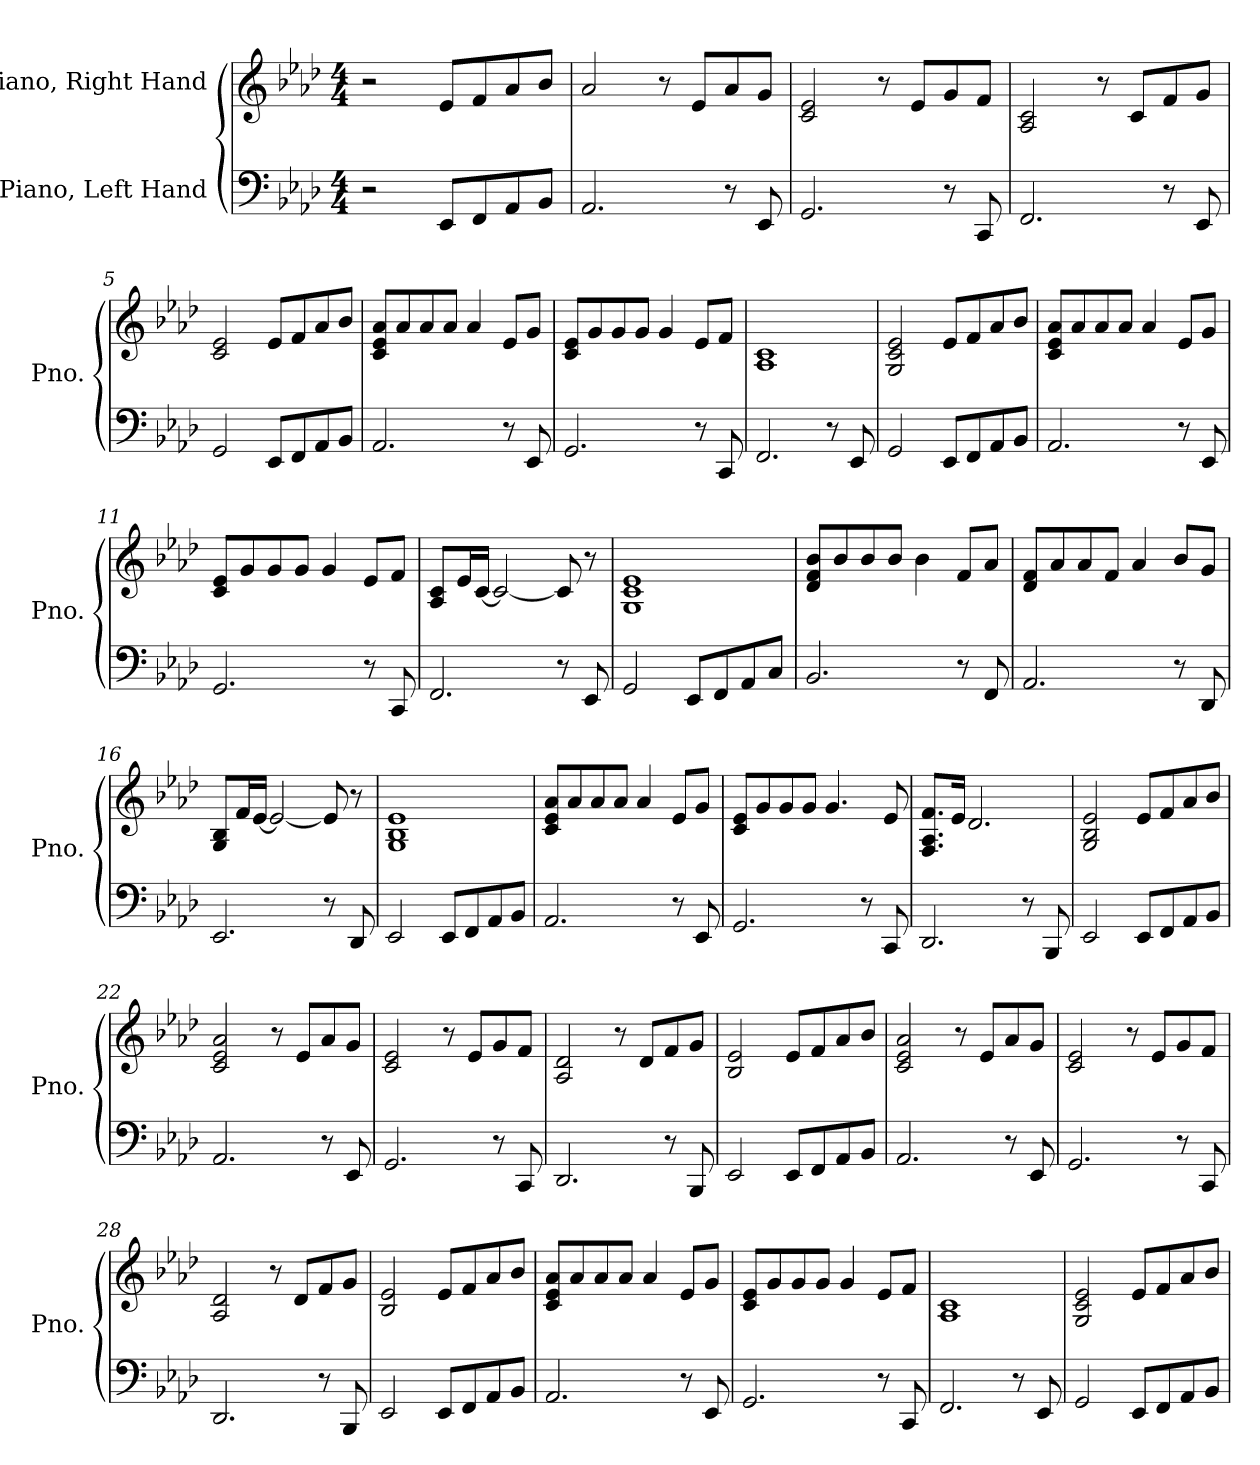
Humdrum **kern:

**kern	**kern
*part2	*part1
*staff2	*staff1
*I"Piano, Left Hand	*I"Piano, Right Hand
*I'Pno.	*I'Pno.
*clefF4	*clefG2
*k[b-e-a-d-]	*k[b-e-a-d-]
*M4/4	*M4/4
*MM120	*MM120
=1	=1
2r	2r
8EE-/L	8e-/L
8FF/	8f/
8AA-/	8a-/
8BB-/J	8b-/J
=2	=2
2.AA-/	2a-/
.	8r
.	8e-/L
8r	8a-/
8EE-/	8g/J
=3	=3
2.GG/	2c/ 2e-/
.	8r
.	8e-/L
8r	8g/
8CC/	8f/J
=4	=4
2.FF/	2A-/ 2c/
.	8r
.	8c/L
8r	8f/
8EE-/	8g/J
=5	=5
2GG/	2c/ 2e-/
8EE-/L	8e-/L
8FF/	8f/
8AA-/	8a-/
8BB-/J	8b-/J
!!LO:LB:g=z
=6	=6
2.AA-/	8c/ 8e-/ 8a-/L
.	8a-/
.	8a-/
.	8a-/J
.	4a-/
8r	8e-/L
8EE-/	8g/J
=7	=7
2.GG/	8c/ 8e-/L
.	8g/
.	8g/
.	8g/J
.	4g/
8r	8e-/L
8CC/	8f/J
=8	=8
2.FF/	1A- 1c
8r	.
8EE-/	.
=9	=9
2GG/	2G/ 2c/ 2e-/
8EE-/L	8e-/L
8FF/	8f/
8AA-/	8a-/
8BB-/J	8b-/J
=10	=10
2.AA-/	8c/ 8e-/ 8a-/L
.	8a-/
.	8a-/
.	8a-/J
.	4a-/
8r	8e-/L
8EE-/	8g/J
!!LO:LB:g=z
=11	=11
2.GG/	8c/ 8e-/L
.	8g/
.	8g/
.	8g/J
.	4g/
8r	8e-/L
8CC/	8f/J
=12	=12
2.FF/	8A-/ 8c/L
.	16e-/L
.	[16c/JJ
.	2c/_
8r	8c/]
8EE-/	8r
=13	=13
2GG/	1G 1c 1e-
8EE-/L	.
8FF/	.
8AA-/	.
8C/J	.
=14	=14
2.BB-/	8d-/ 8f/ 8b-/L
.	8b-/
.	8b-/
.	8b-/J
.	4b-\
8r	8f/L
8FF/	8a-/J
=15	=15
2.AA-/	8d-/ 8f/L
.	8a-/
.	8a-/
.	8f/J
.	4a-/
8r	8b-/L
8DD-/	8g/J
!!LO:LB:g=z
=16	=16
2.EE-/	8G/ 8B-/L
.	16f/L
.	[16e-/JJ
.	2e-/_
8r	8e-/]
8DD-/	8r
=17	=17
2EE-/	1G 1B- 1e-
8EE-/L	.
8FF/	.
8AA-/	.
8BB-/J	.
=18	=18
2.AA-/	8c/ 8e-/ 8a-/L
.	8a-/
.	8a-/
.	8a-/J
.	4a-/
8r	8e-/L
8EE-/	8g/J
=19	=19
2.GG/	8c/ 8e-/L
.	8g/
.	8g/
.	8g/J
.	4.g/
8r	.
8CC/	8e-/
=20	=20
2.DD-/	8.F/ 8.A-/ 8.f/L
.	16e-/Jk
.	2.d-/
8r	.
8BBB-/	.
=21	=21
2EE-/	2G/ 2B-/ 2e-/
8EE-/L	8e-/L
8FF/	8f/
8AA-/	8a-/
8BB-/J	8b-/J
!!LO:LB:g=z
=22	=22
2.AA-/	2c/ 2e-/ 2a-/
.	8r
.	8e-/L
8r	8a-/
8EE-/	8g/J
=23	=23
2.GG/	2c/ 2e-/
.	8r
.	8e-/L
8r	8g/
8CC/	8f/J
=24	=24
2.DD-/	2A-/ 2d-/
.	8r
.	8d-/L
8r	8f/
8BBB-/	8g/J
=25	=25
2EE-/	2B-/ 2e-/
8EE-/L	8e-/L
8FF/	8f/
8AA-/	8a-/
8BB-/J	8b-/J
=26	=26
2.AA-/	2c/ 2e-/ 2a-/
.	8r
.	8e-/L
8r	8a-/
8EE-/	8g/J
=27	=27
2.GG/	2c/ 2e-/
.	8r
.	8e-/L
8r	8g/
8CC/	8f/J
!!LO:LB:g=z
=28	=28
2.DD-/	2A-/ 2d-/
.	8r
.	8d-/L
8r	8f/
8BBB-/	8g/J
=29	=29
2EE-/	2B-/ 2e-/
8EE-/L	8e-/L
8FF/	8f/
8AA-/	8a-/
8BB-/J	8b-/J
=30	=30
2.AA-/	8c/ 8e-/ 8a-/L
.	8a-/
.	8a-/
.	8a-/J
.	4a-/
8r	8e-/L
8EE-/	8g/J
=31	=31
2.GG/	8c/ 8e-/L
.	8g/
.	8g/
.	8g/J
.	4g/
8r	8e-/L
8CC/	8f/J
=32	=32
2.FF/	1A- 1c
8r	.
8EE-/	.
=33	=33
2GG/	2G/ 2c/ 2e-/
8EE-/L	8e-/L
8FF/	8f/
8AA-/	8a-/
8BB-/J	8b-/J
=	=
*-	*-
